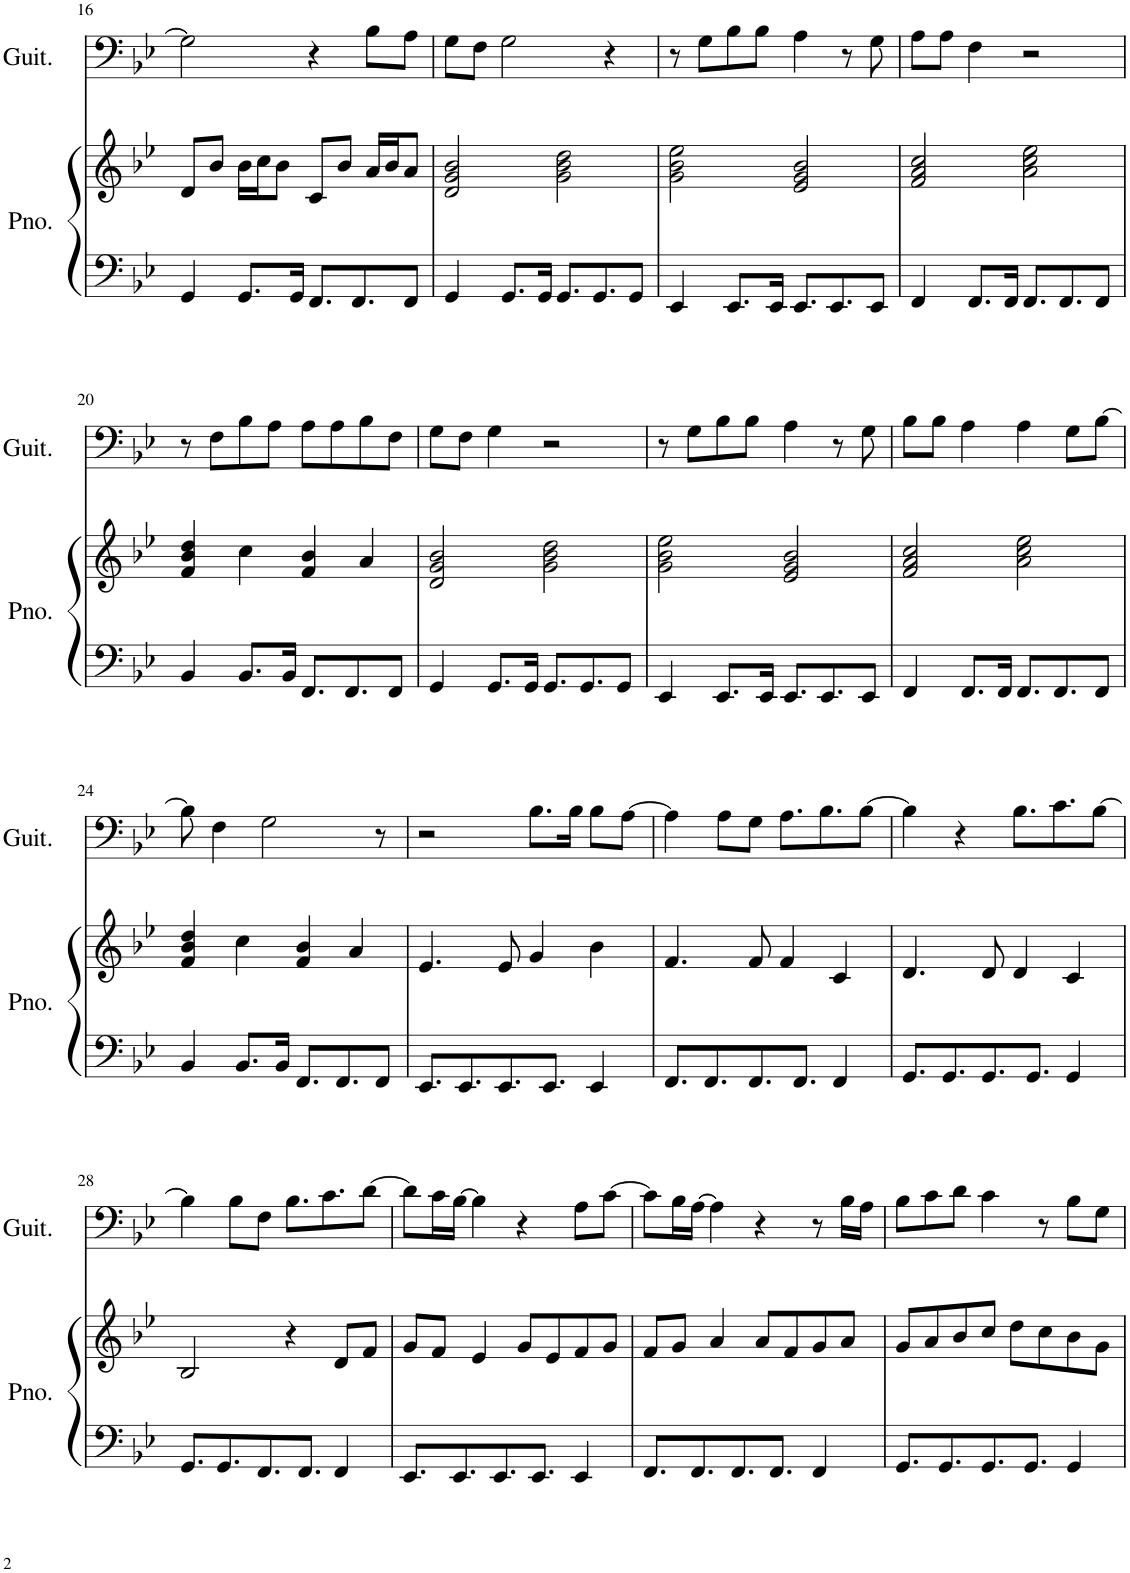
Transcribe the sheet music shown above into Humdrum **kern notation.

**kern	**kern	**kern
*part2	*part2	*part1
*staff3	*staff2	*staff1
*I"Piano	*	*I"Acoustic Guitar
*I'Pno.	*	*I'Guit.
!!LO:PB:g=z
*clefF4	*clefG2	*clefF4
*k[b-e-]	*k[b-e-]	*k[b-e-]
*M4/4	*M4/4	*M4/4
=16	=16	=16
4GG/	8d/L	2G\]
.	8b-/J	.
8.GG/L	16b-\LL	.
.	16cc\J	.
.	8b-\J	.
16GG/Jk	.	.
8.FF/L	8c/L	4r
.	8b-/J	.
8.FF/	.	.
.	16a/LL	8B-\L
.	16b-/J	.
8FF/J	8a/J	8A\J
=17	=17	=17
4GG/	2d/ 2g/ 2b-/	8G\L
.	.	8F\J
8.GG/L	.	2G\
16GG/Jk	.	.
8.GG/L	2g\ 2b-\ 2dd\	.
8.GG/	.	.
.	.	4r
8GG/J	.	.
=18	=18	=18
4EE-/	2g\ 2b-\ 2ee-\	8r
.	.	8G\L
8.EE-/L	.	8B-\
.	.	8B-\J
16EE-/Jk	.	.
8.EE-/L	2e-/ 2g/ 2b-/	4A\
8.EE-/	.	.
.	.	8r
8EE-/J	.	8G\
=19	=19	=19
4FF/	2f/ 2a/ 2cc/	8A\L
.	.	8A\J
8.FF/L	.	4F\
16FF/Jk	.	.
8.FF/L	2a\ 2cc\ 2ee-\	2r
8.FF/	.	.
8FF/J	.	.
!!LO:LB:g=z
=20	=20	=20
4BB-/	4f/ 4b-/ 4dd/	8r
.	.	8F\L
8.BB-/L	4cc\	8B-\
.	.	8A\J
16BB-/Jk	.	.
8.FF/L	4f/ 4b-/	8A\L
.	.	8A\
8.FF/	.	.
.	4a/	8B-\
8FF/J	.	8F\J
=21	=21	=21
4GG/	2d/ 2g/ 2b-/	8G\L
.	.	8F\J
8.GG/L	.	4G\
16GG/Jk	.	.
8.GG/L	2g\ 2b-\ 2dd\	2r
8.GG/	.	.
8GG/J	.	.
=22	=22	=22
4EE-/	2g\ 2b-\ 2ee-\	8r
.	.	8G\L
8.EE-/L	.	8B-\
.	.	8B-\J
16EE-/Jk	.	.
8.EE-/L	2e-/ 2g/ 2b-/	4A\
8.EE-/	.	.
.	.	8r
8EE-/J	.	8G\
=23	=23	=23
4FF/	2f/ 2a/ 2cc/	8B-\L
.	.	8B-\J
8.FF/L	.	4A\
16FF/Jk	.	.
8.FF/L	2a\ 2cc\ 2ee-\	4A\
8.FF/	.	.
.	.	8G\L
8FF/J	.	[8B-\J
!!LO:LB:g=z
=24	=24	=24
4BB-/	4f/ 4b-/ 4dd/	8B-\]
.	.	4F\
8.BB-/L	4cc\	.
.	.	2G\
16BB-/Jk	.	.
8.FF/L	4f/ 4b-/	.
8.FF/	.	.
.	4a/	.
8FF/J	.	8r
=25	=25	=25
8.EE-/L	4.e-/	2r
8.EE-/	.	.
8.EE-/	8e-/	.
.	4g/	8.B-\L
8.EE-/J	.	.
.	.	16B-\Jk
4EE-/	4b-\	8B-\L
.	.	[8A\J
=26	=26	=26
8.FF/L	4.f/	4A\]
8.FF/	.	.
.	.	8A\L
8.FF/	8f/	8G\J
.	4f/	8.A\L
8.FF/J	.	.
.	.	8.B-\
4FF/	4c/	.
.	.	[8B-\J
=27	=27	=27
8.GG/L	4.d/	4B-\]
8.GG/	.	.
.	.	4r
8.GG/	8d/	.
.	4d/	8.B-\L
8.GG/J	.	.
.	.	8.c\
4GG/	4c/	.
.	.	[8B-\J
!!LO:LB:g=z
=28	=28	=28
8.GG/L	2B-/	4B-\]
8.GG/	.	.
.	.	8B-\L
8.FF/	.	8F\J
.	4r	8.B-\L
8.FF/J	.	.
.	.	8.c\
4FF/	8d/L	.
.	8f/J	[8d\J
=29	=29	=29
8.EE-/L	8g/L	8d\L]
.	8f/J	16c\L
8.EE-/	.	[16B-\JJ
.	4e-/	4B-\]
8.EE-/	.	.
.	8g/L	4r
8.EE-/J	.	.
.	8e-/	.
4EE-/	8f/	8A\L
.	8g/J	[8c\J
=30	=30	=30
8.FF/L	8f/L	8c\L]
.	8g/J	16B-\L
8.FF/	.	[16A\JJ
.	4a/	4A\]
8.FF/	.	.
.	8a/L	4r
8.FF/J	.	.
.	8f/	.
4FF/	8g/	8r
.	8a/J	16B-\LL
.	.	16A\JJ
=31	=31	=31
8.GG/L	8g/L	8B-\L
.	8a/	8c\
8.GG/	.	.
.	8b-/	8d\J
8.GG/	8cc/J	4c\
.	8dd\L	.
8.GG/J	.	.
.	8cc\	8r
4GG/	8b-\	8B-\L
.	8g\J	8G\J
=	=	=
*-	*-	*-
